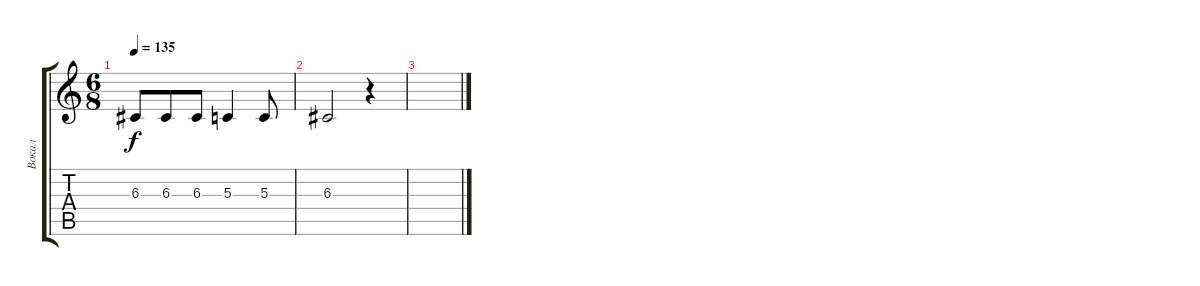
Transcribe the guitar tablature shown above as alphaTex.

\track ("Вокал" "Вокал") {instrument lead6voice}
\staff {score tabs}
\tuning (E4 B3 G3 D3 A2 E2) {hide}
\ts (6 8)
\tempo 135
\clef g2
\ks c
6.3.8{dy f} 6.3.8 6.3.8 5.3.4 5.3.8 |
6.3.2 r.4 |
\section ("" "")
